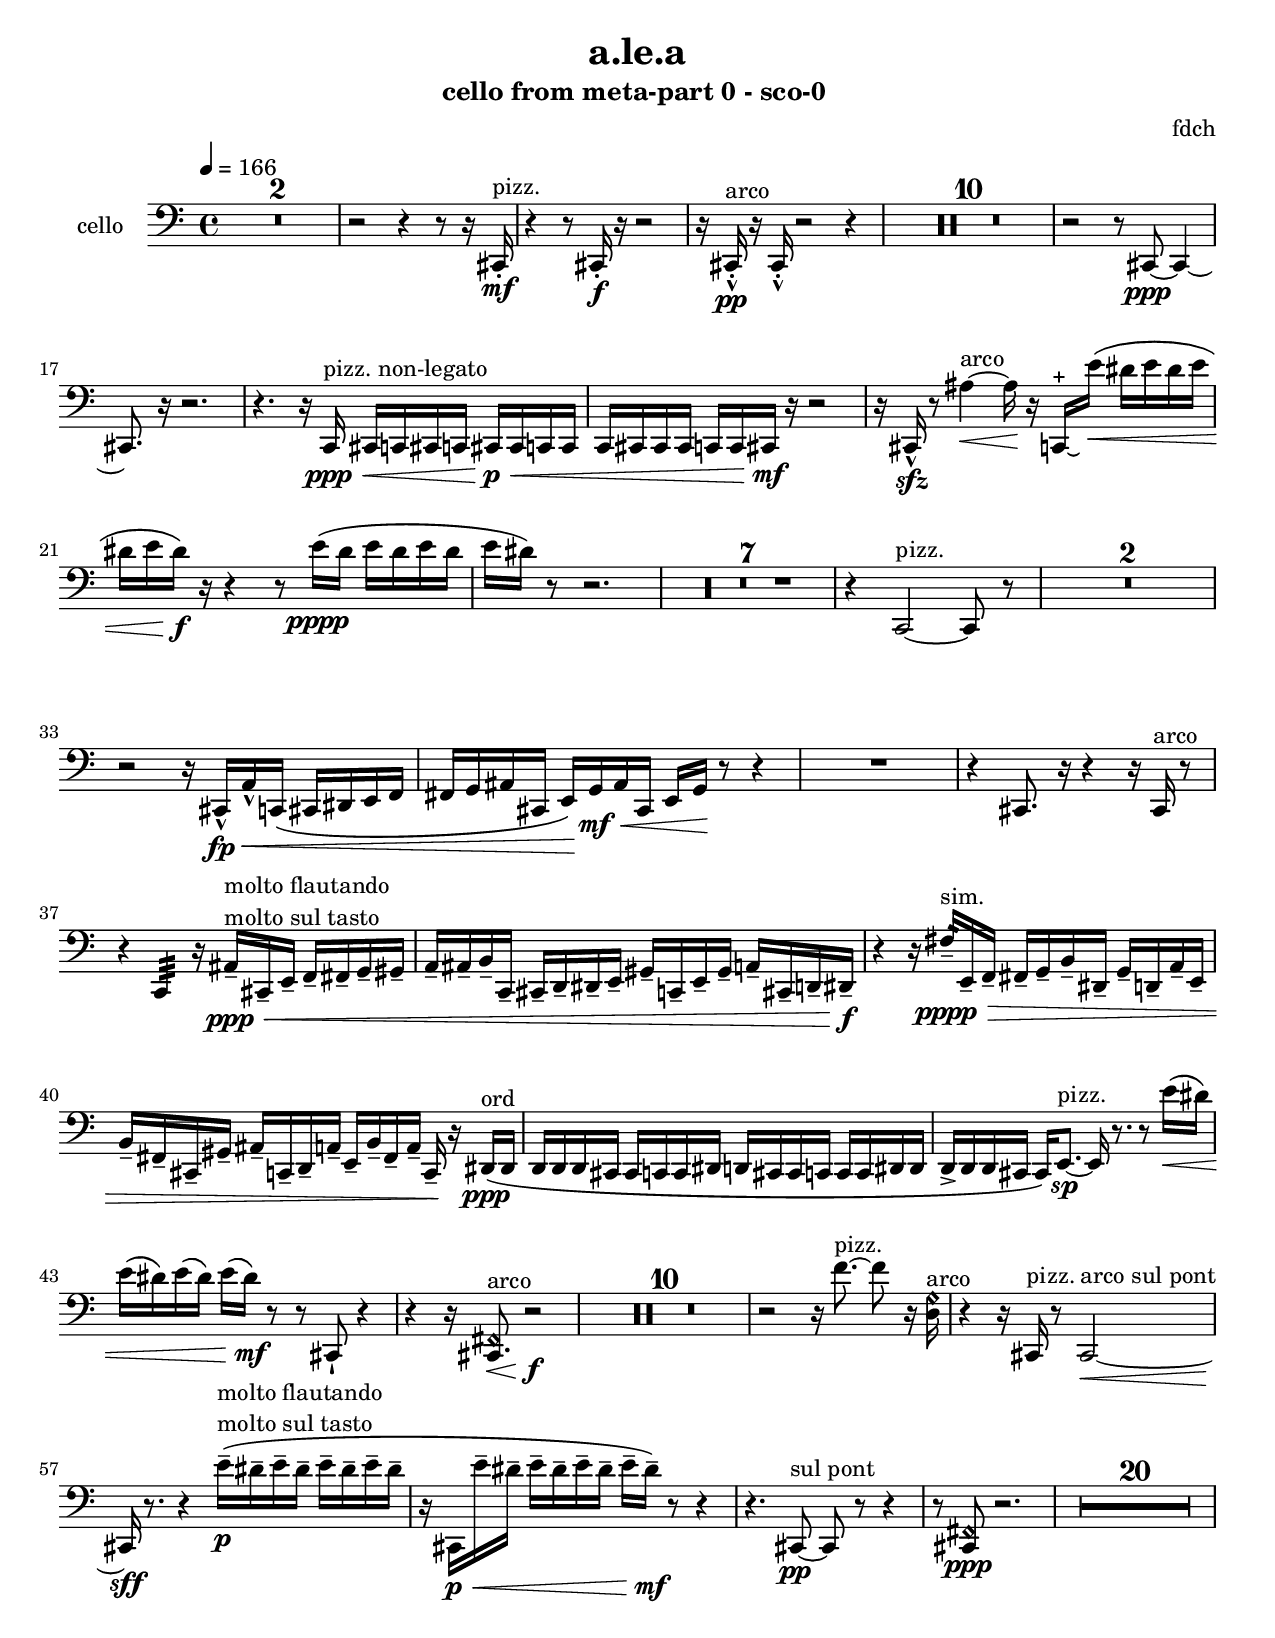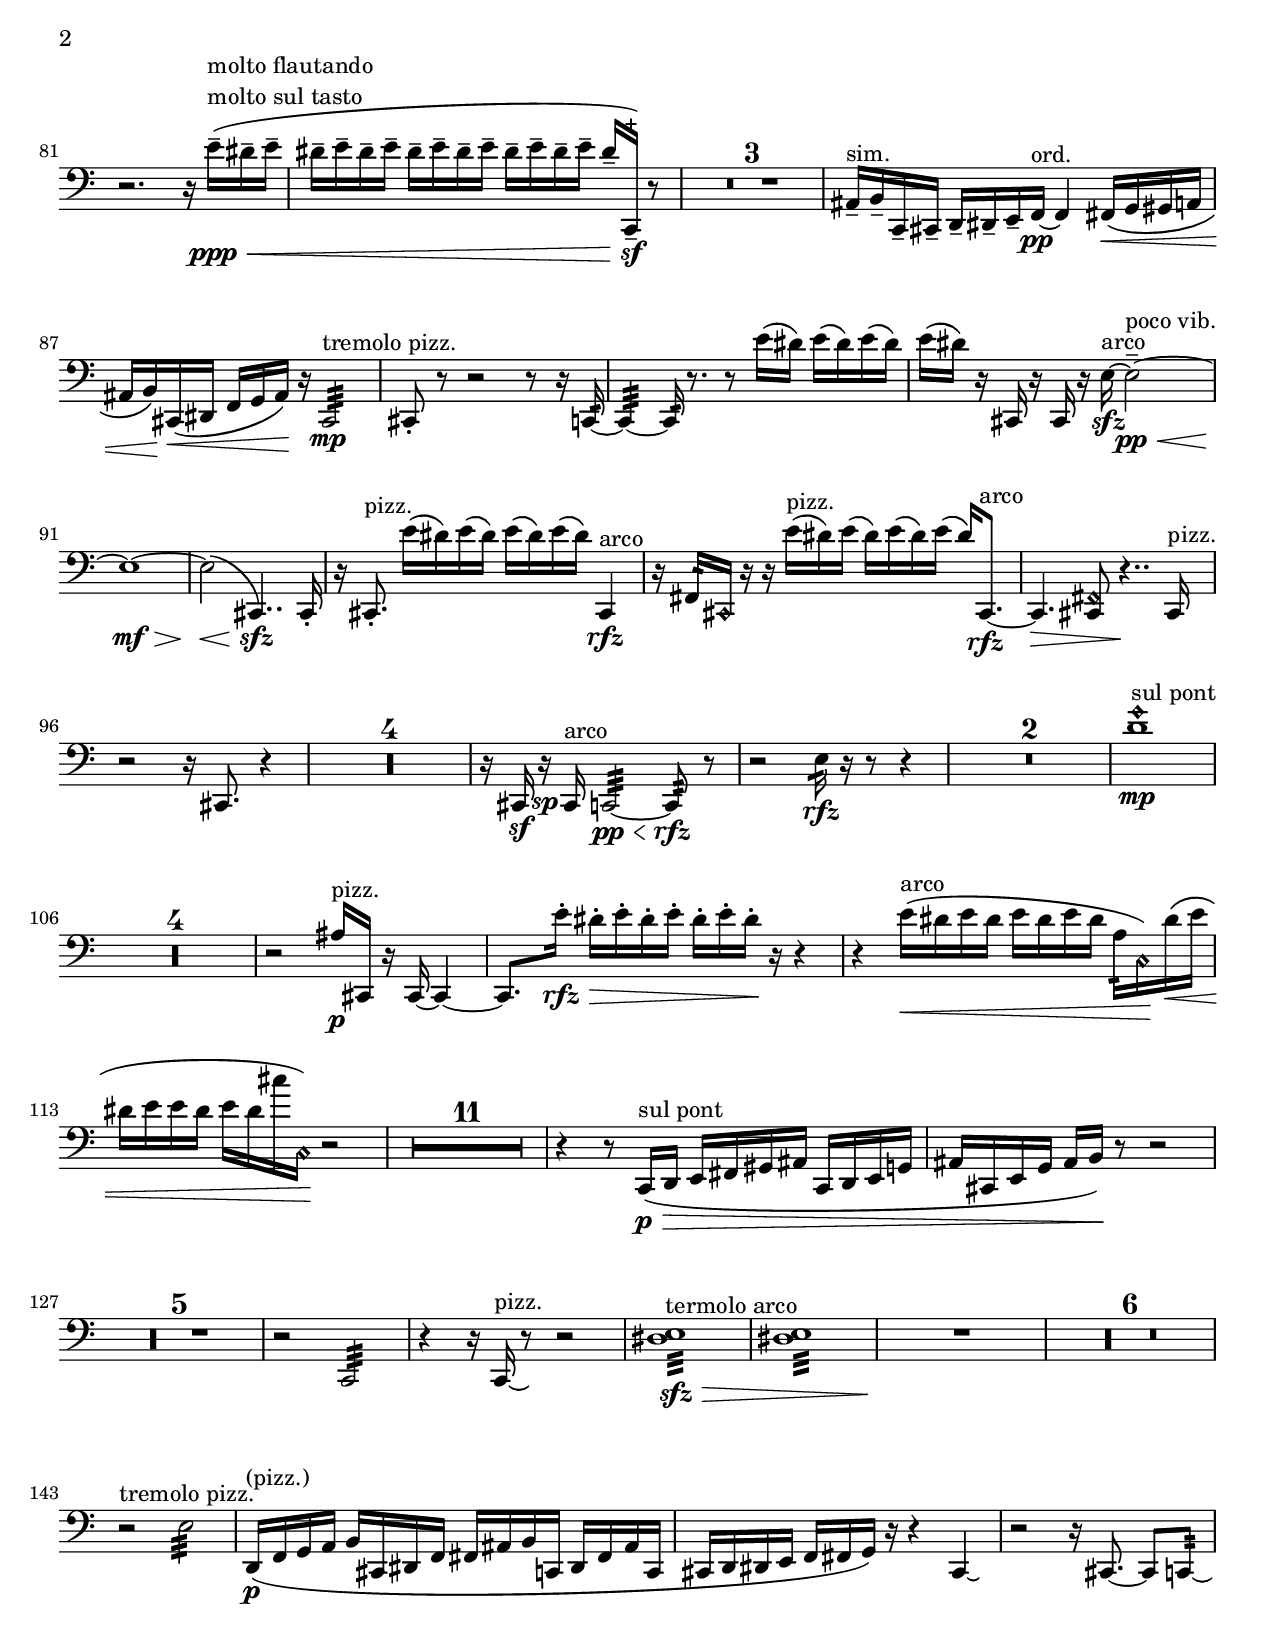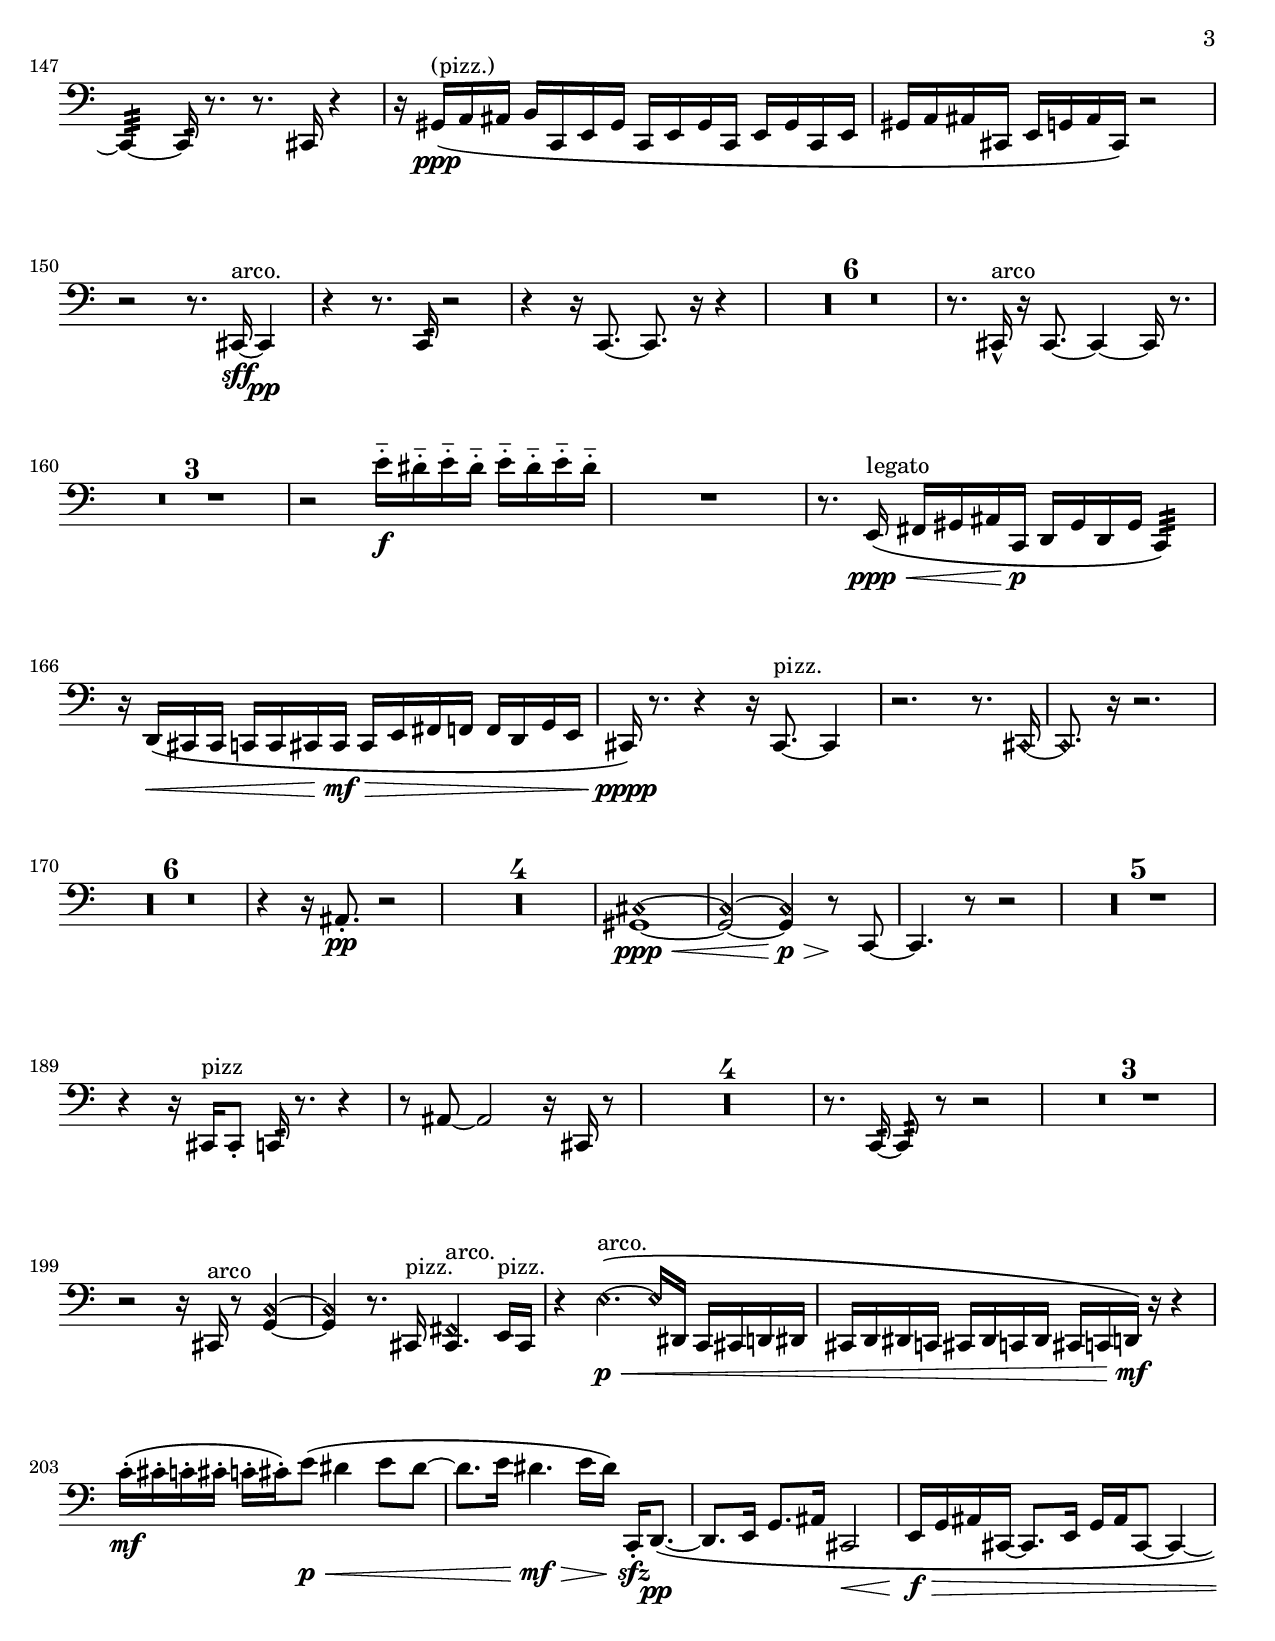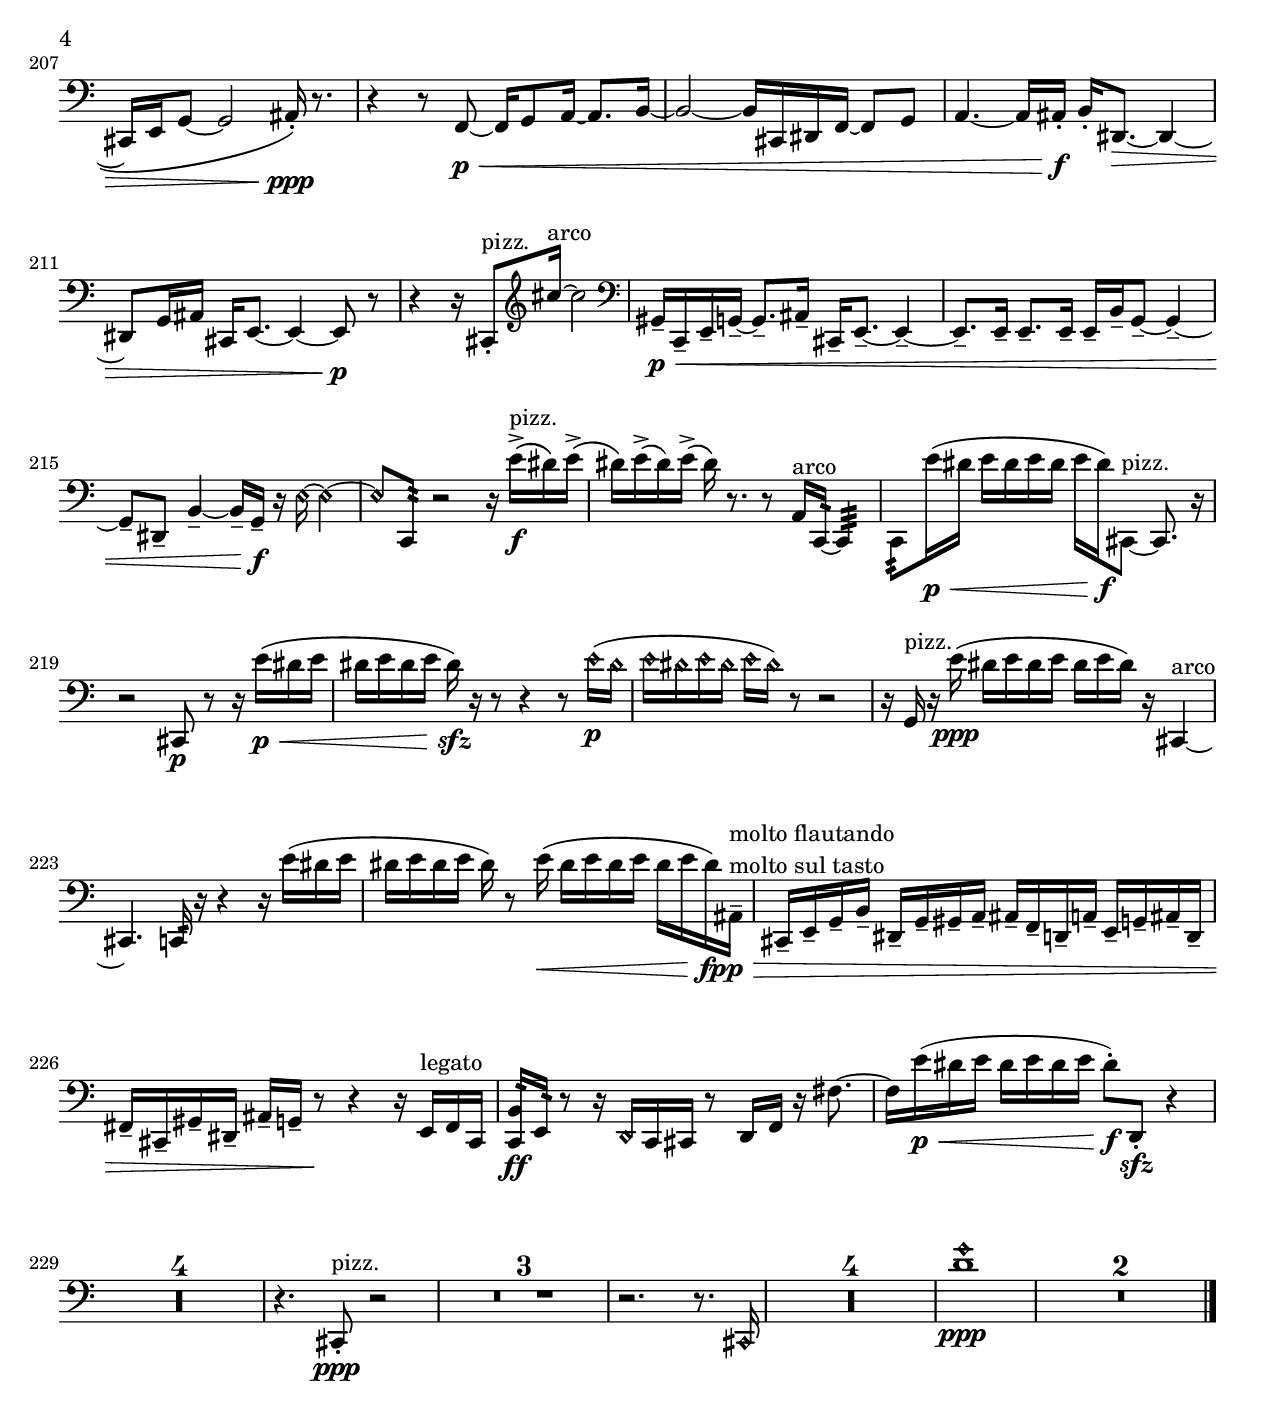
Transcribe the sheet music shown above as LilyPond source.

\version "2.19.56" 

cello_one_part = \relative c, {

  \time 4/4
	\tempo 4 = 166
  \clef bass 
  % ________________________________________bar 1 :
  R1 *2  |
  % ________________________________________bar 3 :
  r2 
  r4 
  r8  r16  cis16-.\mf^\markup {pizz. }  |
  % ________________________________________bar 4 :
  r4 
  r8  cis16-.\f  r16 
  r2  |
  % ________________________________________bar 5 :
  r16  cis16\pp-.-^^\markup {arco }  r16  cis16-.-^ 
  r2 
  r4  |
  % ________________________________________bar 6 :
  R1 *10 |
  % _________________________________bar 16 :
  r2 
  r8  cis8~\ppp
  cis4~  |
  % ________________________________________bar 17 :
  cis8.  r16 
  r2. |
  % ________________________________________bar 18 :
  r4. 
  r16  c16^\markup {pizz. non-legato }\<\ppp 
  cis16  c16  cis16  c16 
  cis16\p\<  cis16  c16  c16  |
  % ________________________________________bar 19 :
  c16  cis16  cis16  cis16 
  c16  c16  cis16\mf  r16 
  r2  |
  % ________________________________________bar 20 :
  r16  cis16-^\sfz  r8 
  ais''4~\<^\markup {arco } 
  ais16\!  r16  c,,16-+\laissezVibrer  e''16\(\< 
  dis16  e16  dis16  e16  |
  % ________________________________________bar 21 :
  dis16  e16  dis16\f\)  r16 
  r4 
  r8  e16\(\pppp  dis16 
  e16  dis16  e16  dis16  |
  % ________________________________________bar 22 :
  e16  dis16\)  r8 
  r2.  |
  % ________________________________________bar 23 :
  R1 *7  |
  % ________________________________________bar 30 :
  r4 
  c,,2~^\markup {pizz. } 
  c8  r8  |
  % ________________________________________bar 31 :
  R1 *2  |
  % ________________________________________bar 33 :
  r2 
  r16  cis16-^\fp  a'16-^\<  c,16\( 
  cis16  dis16  e16  f16  |
  % ________________________________________bar 34 :
  fis16  g16  ais16  cis,16 
  e16\)\!  g16\<\mf  ais16  cis,16 
  e16  g16\!  r8 
  r4  |
  % ________________________________________bar 35 :
  R1  |
  % ________________________________________bar 36 :
  r4 
  cis,8.  r16 
  r4 
  r16  cis16^\markup {arco }  r8  |
  % ________________________________________bar 37 :
  r4 
  c4:32 
  r16  ais'16\ppp\<-- ^\markup {
    \left-column { 
      "molto flautando" 
      "molto sul tasto"
    }
  } cis,16--  e16-- 
  f16--  fis16--  g16--  gis16--  |
  % ________________________________________bar 38 :
  a16--  ais16--  b16--  c,16-- 
  cis16--  d16--  dis16--  e16-- 
  gis16--  c,16--  e16--  gis16-- 
  a16--  cis,16--  d16--  dis16\f--  |
  % ________________________________________bar 39 :
  r4 
  r16  fis'16\pppp\>--:32^"sim."  e,16--  f16-- 
  fis16--  g16--  b16--  dis,16-- 
  g16--  d16--  a'16--  e16--  |
  % ________________________________________bar 40 :
  b'16--  fis16--  cis16--  gis'16-- 
  ais16--  c,16--  d16--  a'16-- 
  e16--  b'16--  fis16--  a16-- 
  c,16\!--  r16  dis16\(\ppp^"ord"  dis16  |
  % ________________________________________bar 41 :
  d16  d16  d16  cis16 
  cis16  c16  c16  dis16 
  d16  cis16  cis16  c16 
  c16  c16  dis16  dis16  |
  % ________________________________________bar 42 :
  d16->  d16  d16  cis16 
  cis16\)  e8.~\sp^\markup {pizz. } 
  e16  r8. 
  r8  e''16\<\(  dis16\)  |
  % ________________________________________bar 43 :
  e16\(  dis16\)  e16\(  dis16\) 
  e16\(  dis16\mf\)  r8 
  r8  cis,,8\staccatissimo
  r4  |
  % ________________________________________bar 44 :
  r4 
  r16 <cis fis \harmonic>8.\<^"arco"
  r2\f  |
  % ________________________________________bar 45 :
  R1 *10 |
  % ________________________________________bar 55 :
  r2 
  r16  f''8.~^"pizz." 
  f8  r16 <d, g \harmonic>16^"arco"    |
  % ________________________________________bar 56 :
  r4 
  r16  cis,16^"pizz."  r8 
  cis2~^"arco sul pont"\<   |
  % ________________________________________bar 57 :
  cis16\sff  r8. 
  r4 
  e''16--\p\(^\markup {
    \left-column { 
      "molto flautando" 
      "molto sul tasto"
    }
  }   dis16--  e16--  dis16-- 
  e16--  dis16--  e16--  dis16--  |
  % ________________________________________bar 58 :
  r16  cis,,16\<\p  e''16--  dis16-- 
  e16--  dis16--  e16--  dis16-- 
  e16--  dis16--\)\mf  r8 
  r4  |
  % ________________________________________bar 59 :
  r4. 
  cis,,8~\pp^\markup {sul pont } 
  cis8  r8 
  r4  |
  % ________________________________________bar 60 :
  r8 <cis fis\harmonic >8\ppp
  r2.  |
  % ________________________________________bar 61 :
  R1 *20 |
  % ________________________________________bar 81 :
  r2. 
  r16  e''16--\ppp\<\(^\markup {
    \left-column { 
      "molto flautando" 
      "molto sul tasto"
    }
  }  dis16--  e16--  |
  % ________________________________________bar 82 :
  dis16--  e16--  dis16--  e16-- 
  dis16--  e16--  dis16--  e16-- 
  dis16--  e16--  dis16--  e16-- 
  dis16--  c,,16--\sf-+\) r8  |
  % ________________________________________bar 83 :
  R1 *3  |
  % ________________________________________bar 86 :
  ais'16--^"sim."  b16--  c,16--  cis16-- 
  d16--  dis16--  e16--  f16~\pp^"ord." 
  f4
  fis16\<\(  g16  gis16  a16  |
  % ________________________________________bar 2 :
  ais16  b16\!\)  cis,16\<\(  dis16 
  f16  g16  ais16\!\)  r16 
  cis,2:32\mp^"tremolo pizz."  |
  % ________________________________________bar 3 :
  cis8-.  r8 
  r2 
  r8  r16  c16:32~  |
  % ________________________________________bar 4 :
  c4:32~ 
  c16:32  r8. 
  r8  e''16\(  dis16\) 
  e16\(  dis16\)  e16\(  dis16\)  |
  % ________________________________________bar 5 :
  e16\(  dis16\)  r16  cis,,16 
  r16  cis16  r16  e'16~\sfz^"arco"  
  e2~\pp--\<^"poco vib."   |
  % ________________________________________bar 6 :
  e1~\mf\>  |
  % ________________________________________bar 7 :
  e2\<\( 
  cis,4..\sfz\)
  cis16-.  |
  % ________________________________________bar 8 :
  r16  cis8.-.^"pizz."  
  e''16\(  dis16\)  e16\(  dis16\) 
  e16\(  dis16\)  e16\(  dis16\) 
  cis,,4\rfz^"arco"   |
  % ________________________________________bar 9 :
  r16  fis16:32  \once \override NoteHead.style = #'harmonic cis16  r16 
  r16  e''16\(^"pizz."   dis16\)  e16\( 
  dis16\)  e16\(  dis16\)  e16\( 
  dis16\)  cis,,8.~\rfz^"arco"   |
  % ________________________________________bar 10 :
  cis4.\>
  <cis fis\harmonic >8 
  r4..\!  cis16^\markup {pizz. }  |
  % ________________________________________bar 11 :
  r2 
  r16  cis8.
  r4  |
  % ________________________________________bar 12 :
  R1 *4  |
  % ________________________________________bar 16 :
  r16  cis16\sf  r16\sp  cis16^\markup {arco } 
  c2\<\pp:32~ 
  c8\rfz:32  r8  |
  % ________________________________________bar 17 :
  r2 
  e'16\rfz:32  r16  r8 
  r4  |
  % ________________________________________bar 18 :
  R1 *2 |
  <d' g\harmonic>1\mp^"sul pont" | 
  R1 *4 |
  % ________________________________________bar 25 :
  r2 
  ais16\p^\markup {pizz. }  cis,,16  r16  cis16~ 
  cis4~  |
  % ________________________________________bar 26 :
  cis8.  e''16\rfz\>-. 
  dis16-.  e16-.  dis16-.  e16-. 
  dis16-.  e16-.  dis16\!-.  r16 
  r4  |
  % ________________________________________bar 27 :
  r4 
  e16\<\(^\markup {arco }   dis16  e16  dis16 
  e16  dis16  e16  dis16 
  a16:32  \once \override NoteHead.style = #'harmonic c,16\!\)  dis'16\<\(  e16  |
  % ________________________________________bar 28 :
  dis16  e16  e16  dis16 
  e16  dis16  cis'16 c,,16\!\) \harmonic
  r2  |
  % ________________________________________bar 29 :
  R1 *11  |
  % ________________________________________bar 40 :
  r4 
  r8  c,16\(\p\>^\markup {sul pont }  d16 
  e16  fis16  gis16  ais16 
  c,16  d16  e16  g16  |
  % ________________________________________bar 41 :
  ais16  cis,16  e16  g16 
  ais16  b16\)\!  r8 
  r2  |
  % ________________________________________bar 42 :
  R1  *5  |
  % ________________________________________bar 47 :
  r2 
  c,2:32  |
  % ________________________________________bar 48 :
  r4 
  r16  c16^\markup {pizz.}\laissezVibrer  r8 
  r2  |
  % ________________________________________bar 49 :
   <e' dis>1:32\sfz\>^"termolo arco"  |
  <e dis>1:32  |
  R1\!  |
  R1  *6  |
  % ________________________________________bar 57 :
  r2^"tremolo pizz."
  e2:32   |
  % ________________________________________bar 58 :
  d,16\p^"(pizz.)" \(  f16  g16  a16 
  b16  cis,16  dis16  f16 
  fis16  ais16  b16  c,16 
  dis16  fis16  ais16  c,16  |
  % ________________________________________bar 59 :
  cis16  d16  dis16  e16 
  f16  fis16  g16\)  r16 
  r4 
  cis,4\laissezVibrer  |
  % ________________________________________bar 60 :
  r2
  r16  cis8.~ 
  cis8  c8:32~  |
  % ________________________________________bar 61 :
  c4:32~ 
  c16:32  r8. 
  r8.  cis16 
  r4  |
  % ________________________________________bar 62 :
  r16  gis'16\(^"(pizz.)"\ppp   a16  ais16 
  b16  c,16  e16  gis16 
  c,16  e16  gis16  c,16 
  e16  gis16  c,16  e16  |
  % ________________________________________bar 63 :
  gis16  a16  ais16  cis,16 
  e16  g16  ais16  cis,16\) 
  r2  |
  % ________________________________________bar 64 :
  r2 
  r8.  cis16~\sff^"arco."  
  cis4\pp  |
  % ________________________________________bar 65 :
  r4 
  r8.  c16:32 
  r2  |
  % ________________________________________bar 66 :
  r4 
  r16  c8.~ 
  c8.  r16 
  r4  |
  % ________________________________________bar 67 :
  R1 *6 |
  % ________________________________________bar 73 :
  r8.  cis16-^^\markup {arco } 
  r16  cis8.~ 
  cis4~ 
  cis16  r8.  |
  % ________________________________________bar 74 :
  R1  *3  |
  % ________________________________________bar 77 :
  r2 
  e''16\f-_  dis16-_  e16-_  dis16-_ 
  e16-_  dis16-_  e16-_  dis16-_  |
  % ________________________________________bar 78 :
  R1  |
  % ________________________________________bar 79 :
  r8.  e,,16\ppp\<\(^\markup {legato } 
  fis16  gis16  ais16  c,16\p 
  d16  gis16  d16  gis16 
  c,4\):32  |
  % ________________________________________bar 80 :
  r16  d16\(\<  cis16  cis16 
  c16  c16  cis16  cis16\mf\> 
  cis16  e16  fis16  f16 
  f16  d16  g16  e16  |
  % ________________________________________bar 81 :
  cis16\)\pppp  r8. 
  r4 
  r16  cis8.~^\markup {pizz. } 
  cis4  |
  % ________________________________________bar 82 :
  r2. 
  r8.  \once \override NoteHead.style = #'harmonic cis16~  |
  % ________________________________________bar 83 :
  \once \override NoteHead.style = #'harmonic cis8.  r16 
  r2.  |
  % ________________________________________bar 84 :
  R1 *6  |
  % ________________________________________bar 3 :
  r4 
  r16  ais'8.\pp-.
  r2  |
  % ________________________________________bar 4 :
  R1 *4 |
  <gis cis \harmonic>1~\ppp\< |
  % ________________________________________bar 9 :
  <gis cis \harmonic>2~ 
  <gis cis \harmonic>4\>\p 
  r8\!  c,8~  |
  % ________________________________________bar 10 :
  c4. 
  r8 
  r2  |
  % ________________________________________bar 11 :
  R1 *5 |
  % ________________________________________bar 16 :
  r4 
  r16  cis16^\markup {pizz }  cis8-.
  c16:32  r8. 
  r4  |
  % ________________________________________bar 17 :
  r8  ais'8~ 
  ais2 
  r16  cis,16  r8  |
  % ________________________________________bar 18 :
  R1 *4 |
  % ________________________________________bar 22 :
  r8.  c16:32~ 
  c8:32  r8 
  r2  |
  % ________________________________________bar 23 :
  R1 *3  |
  % ________________________________________bar 26 :
  r2 
  r16  cis16^\markup {arco }  r8 
 <g' c\harmonic>4~  |
  % ________________________________________bar 27 :
   <g c\harmonic>4
  r8.  cis,16^"pizz." 
  <cis fis\harmonic>4. ^"arco." 
  e16^\markup {pizz. }  cis16  |
  % ________________________________________bar 28 :
  r4 
  \once \override NoteHead.style = #'harmonic e'4.~\(\p\<^"arco."  
  \once \override NoteHead.style = #'harmonic e16  dis,16 
  c16  cis16  d16  dis16  |
  % ________________________________________bar 29 :
  cis16  d16  dis16  c16 
  cis16  dis16  c16  dis16 
  cis16  c16  d16\)\mf  r16 
  r4  |
  % ________________________________________bar 30 :
   c''16\mf\(-.  cis16-.  c16-.  cis16-. 
   c16-.  cis16-.\)  e8\p\<\( 
  dis4 
  e8  dis8~  |
  % ________________________________________bar 31 :
  dis8.  e16 
  dis4.\mf\> 
  e16  dis16\) 
  c,,16-.\sfz\!  d8.~\(\pp  |
  % ________________________________________bar 32 :
  d8.  e16 
  g8.  ais16 
  cis,2\<  |
  % ________________________________________bar 33 :
  e16\f\>  g16  ais16  cis,16~ 
  cis8.  e16 
  g16  ais16  cis,8~ 
  cis4~  |
  % ________________________________________bar 34 :
  cis16  e16  g8~ 
  g2 
  ais16-.\ppp\)  r8.  |
  % ________________________________________bar 35 :
  r4 
  r8  f8~\p\< 
  f16  g8  a16~ 
  a8.  b16~  |
  % ________________________________________bar 36 :
  b2~ 
  b16  cis,16  dis16  f16~ 
  f8  g8  |
  % ________________________________________bar 37 :
  a4.~ 
  a16  ais16\f-. 
  b16-.  dis,8.~\> 
  dis4~  |
  % ________________________________________bar 38 :
  dis8  g16  ais16 
  cis,16  e8.~ 
  e4~ 
  e8\p  r8  |
  % ________________________________________bar 39 :
  r4 
  r16  cis8-.^\markup {pizz. }  \clef treble  cis'''16~^\markup {arco } 
  cis2  |
  % ________________________________________bar 40 :
  \clef bass
  gis,,16\p\<--  c,16--  e16--  g16~-- 
  g8.--  ais16-- 
  cis,16--  e8.~-- 
  e4~--  |
  % ________________________________________bar 41 :
  e8.--  e16-- 
  e8.--  e16-- 
  e16--  b'16--  g8~-- 
  g4~--  |
  % ________________________________________bar 42 :
  g8--  dis8-- 
  b'4~-- 
  b16--  g16\f--  r16  \once \override NoteHead.style = #'harmonic e'16~ 
  \once \override NoteHead.style = #'harmonic e4~  |
  % ________________________________________bar 43 :
  \once \override NoteHead.style = #'harmonic e8  c,8:32  
  r2 
  r16  e''16->\(\f^"pizz."   dis16\)  e16->\(  |
  % ________________________________________bar 44 :
  dis16\)  e16->\(  dis16\)  e16->\( 
  dis16\)  r8. 
  r8  a,16^\markup {arco }  c,16:32~ 
  c4:32  |
  % ________________________________________bar 45 :
  c8:32  e''16\(\p\<  dis16 
  e16  dis16  e16  dis16 
  e16  dis16\)\f  cis,,8~^\markup {pizz. } 
  cis8.  r16  |
  % ________________________________________bar 46 :
  r2 
  cis8\p  r8 
  r16  e''16\p\<\(  dis16  e16  |
  % ________________________________________bar 47 :
  dis16  e16  dis16  e16 
  dis16\sfz\)  r16  r8 
  r4 
  r8  \once \override NoteHead.style = #'harmonic e16\(\p  \once \override NoteHead.style = #'harmonic dis16  |
  % ________________________________________bar 48 :
  \once \override NoteHead.style = #'harmonic e16  \once \override NoteHead.style = #'harmonic dis16  \once \override NoteHead.style = #'harmonic e16  \once \override NoteHead.style = #'harmonic dis16 
  \once \override NoteHead.style = #'harmonic e16  \once \override NoteHead.style = #'harmonic dis16\)  r8 
  r2  |
  % ________________________________________bar 49 :
  r16  g,,16^"pizz."   r16  e''16\ppp\( 
  dis16  e16  dis16  e16 
  dis16  e16  dis16\)  r16 
  cis,,4~^\markup {arco }  |
  % ________________________________________bar 50 :
  cis4. 
  c16:32  r16 
  r4 
  r16  e''16\(  dis16  e16  |
  % ________________________________________bar 51 :
  dis16  e16  dis16  e16 
  dis16\)  r8  e16\<\( 
  dis16  e16  dis16  e16 
  dis16  e16  dis16\fp\)  ais,16\>\p--^\markup {
    \left-column { 
      "molto flautando" 
      "molto sul tasto"
    }
  }  |
  % ________________________________________bar 52 :
  cis,16--  e16--  g16--  b16-- 
  dis,16--  g16--  gis16--  a16-- 
  ais16--  f16--  d16--  a'16-- 
  e16--  g16--  ais16--  d,16--  |
  % ________________________________________bar 53 :
  fis16--  cis16--  gis'16--  dis16-- 
  ais'16--  g16--  r8\! 
  r4 
  r16  e16^\markup {legato }  fis16  cis16  |
  % ________________________________________bar 54 :
  
  %{
  
  c16  c16  d16  dis16 
  dis16  e16  e16  e16 
  f16  f16  fis16  fis16 
  fis16  g16  g16  c,16  |
  % ________________________________________bar 55 :
  c16  c16  cis16  dis16 
  r16  e''16  dis16  e16 
  dis16  e16  dis16  e16 
  dis16  r16  r16  r16  |
  % ________________________________________bar 56 :
  R1  *2 |
  % ________________________________________bar 58 :
  r2 
  e16  dis16  e16  dis16 
  e16  dis16  e16  dis16  |
  % ________________________________________bar 59 :
  R1  |
  % ________________________________________bar 60 :
  r2 
  r16  ais,16  c,16  d16 
  e16  fis16  gis16  ais16  |
  % ________________________________________bar 61 :
  c,16  d16  e16  fis16 
  ais16  d,16  fis16  ais16 
  d,16  fis16  ais16  d,16 
  fis16  ais16  b16  c,16  |
  % ________________________________________bar 62 :
  R1  *3  |
  % ________________________________________bar 65 :
  r2 
  r4 
  r8  r16  cis16~^\markup {pizz. }  |
  % ________________________________________bar 66 :
  cis8  cis16  r16 
  dis''16  e16  dis16  dis16 
  e16  dis16  e16  e16 
  r16  cis,,16  cis16  c16  |
  % ________________________________________bar 67 :
  ais'16  gis16  fis16  e16 
  d16  c16  ais'16  gis16 
  fis16  e16  d16  c16 
  ais'16  gis16  fis16  e16  |
  % ________________________________________bar 68 :
  dis16  d16  cis16  c16 
  b'16  r8. 
  r4 
  r16  cis,16  e''8~  |
  % ________________________________________bar 69 :
  e4~ 
  e16  e8.~ 
  e4~ 
  e16  dis16  dis16  e16  |
  % ________________________________________bar 70 :
  e16  dis16  e8~ 
  e4 
  \once \override NoteHead.style = #'harmonic cis,,16  r16  r8 
  r4  |
  % ________________________________________bar 71 :
  r16  c8.:32~ 
  c4:32~ 
  c8:32  r16  ais'16 
  a16  gis16  g16  fis16  |
  % ________________________________________bar 72 :
  f16  e16  dis16  d16 
  cis16  c16  a'16  fis16 
  dis16  c16  a'16  fis16 
  dis16  c16  a'16  fis16  |
  % ________________________________________bar 73 :
  e16  c16  r8 
  r4 
  r8.  cis16^\markup {pizz. } 
  r4  |
  % ________________________________________bar 74 :
  r4. 
  r16  cis16 
  gis'16^\markup {legato }  a16  ais16  b16 
  dis,16  g16  g16  g16  |
  % ________________________________________bar 75 :
  g16  g16  g16  g16 
  dis16  b'16  g16  dis16 
  b'16  dis,16  g16  cis,16 
  gis'16  dis16  ais'16  r16  |
  % ________________________________________bar 76 :
  r4 
  r16  \once \override NoteHead.style = #'harmonic cis,16  cis8~^\markup {arco } 
  cis4 
  r4  |
  % ________________________________________bar 77 :
  r8  r16  cis16^\markup {pizz. } 
  r16  cis'8.~ 
  cis4~ 
  cis16  r8.  |
  % ________________________________________bar 78 :
  r2 
  r8.  cis,16 
  r4  |
  % ________________________________________bar 79 :
  r8  cis8~ 
  cis8  r8 
  r4 
  r16  cis8  r16  |
  % ________________________________________bar 80 :
  R1  *4 |
  % ________________________________________bar 84 :
  r8  c8:32~ 
  c2:32~ 
  c16  r16  r8  |
  % ________________________________________bar 85 :
  r2 
  g'16  e16  cis16  ais'16 
  g16  e16  cis16  c16  |
  % ________________________________________bar 86 :
  b'16  ais16  a16  gis16 
  g16  fis16  f16  e16 
  dis16  cis16  b'16  a16 
  g16  f16  cis16  c16~  |
  % ________________________________________bar 87 :
  c4. 
  r16  dis''16~ 
  dis4 
  e16  e8.  |
  % ________________________________________bar 88 :
  dis8.  e16 
  e8.  dis16 
  e2  |
  % ________________________________________bar 89 :
  r8.  c,,16~ 
  c16  c8.:32~ 
  c4:32~ 
  c8:32  r16  c16  |
  % ________________________________________bar 90 :
  gis'''2:32 
  \once \override NoteHead.style = #'harmonic c,,,4 
  r4  |
  % ________________________________________bar 91 :
  r16  c16^\markup {pizz. }  r8 
  r2 
  r4  |
  % ________________________________________bar 92 :
  R1  *3 |
  % ________________________________________bar 95 :
  r4 
  r8  cis8~ 
  cis4~ 
  cis8.  r16  |
  % ________________________________________bar 96 :
  r2 
  cis16\mf  r16  r8 
  r4  |
  % ________________________________________bar 97 :
  r4 
  c16:32  r8. 
  r4 
  ais'16  r16  r8  |
  % ________________________________________bar 98 :
  r4. 
  r16  cis'16~ 
  cis8  r8 
  r4  |
  % ________________________________________bar 99 :
  cis,,16  r8. 
  r2 
  r4  |
  % ________________________________________bar 100 :
  r8.  cis16 
  r16  cis8.~^\markup {arco } 
  cis4~ 
  cis8.  r16  |
  % ________________________________________bar 101 :
  r2 
  r8.  a'16 
  f16  dis16  cis16  b'16  |
  % ________________________________________bar 102 :
  a16  g16  f16  e16 
  dis16  b'16  g16  dis16 
  b'16  g16  dis16  r16 
  r4  |
  % ________________________________________bar 103 :
  R1 *8 |
  % ________________________________________bar 111 :
  r2 
  r16  \once \override NoteHead.style = #'harmonic cis16  r8 
  r4  |
  % ________________________________________bar 112 :
  R1 |
  %}

  
  %FIRTS FIFTEEN BARS OF PART 1
  
  % ________________________________________bar 1 :
   <c b'>16:32\ff  e16:32  r8 
  r16  \once \override NoteHead.style = #'harmonic d16  c16 cis16 
  r8  d16  f16  
  r16  fis'8.~  |
  
  
  fis16  e'16(\p\<  dis16  e16 
  dis16  e16  dis16  e16 
  dis8)\f-. d,,8\sfz-.   
  r4  |
  % ________________________________________bar 3 :
  R1 *4   | 
  % ________________________________________bar 7 :
  r4.  cis8\ppp-.^\markup {pizz. }
  r2    |
  % ________________________________________bar 8 :
  R1*3    |
  % ________________________________________bar 11 :
  r2. 
  r8.  \once \override NoteHead.style = #'harmonic cis16    |
  % ________________________________________bar 12 :

  R1 * 4 | 
  
  
  %FIRST FIFTEEN BARS OF PART 3
  % ________________________________________bar 3 :
 <d'' g\harmonic>1\ppp |
 R1*2 \bar "|."
  
}



\header {
  title = "a.le.a"
  subtitle = "cello from meta-part 0 - sco-0 "
  composer = "fdch"
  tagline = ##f
}
\paper {
  max-systems-per-page = #8
}
\score {
  <<
    \set Score.skipBars =##t
    \new Staff \with { 
      instrumentName = "cello" 
      } 
    {
      <<
        \new Voice {
          \cello_one_part
        }
      >>
    }
  >>
  \layout {
    \mergeDifferentlyHeadedOn
    \mergeDifferentlyDottedOn
    #(set-default-paper-size "letter")
  }
}
